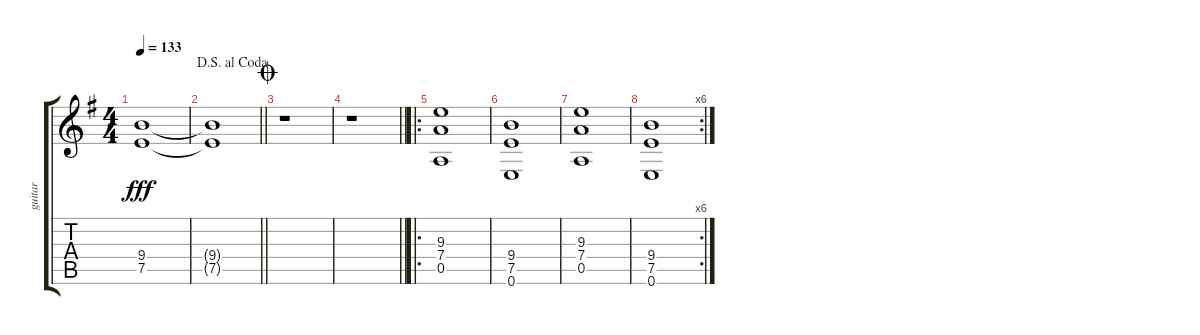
\track ("guitar" "guitar") {instrument distortionguitar}
\staff {score tabs}
\tuning (E4 B3 G3 D3 A2 E2) {hide}
\ts (4 4)
\tempo 133
\clef g2
\ks g
(9.4{t} 7.5{t}).1{dy fff} |
\jump dalsegnoalcoda
\barLineRight lightlight
(9.4{t} 7.5{t}).1 |
\jump coda
r.1 |
\barLineRight lightlight
r.1 |
\ro
(9.3 7.4 0.5).1 |
(9.4 7.5 0.6).1 |
(9.3 7.4 0.5).1 |
\rc 6
(9.4 7.5 0.6).1
